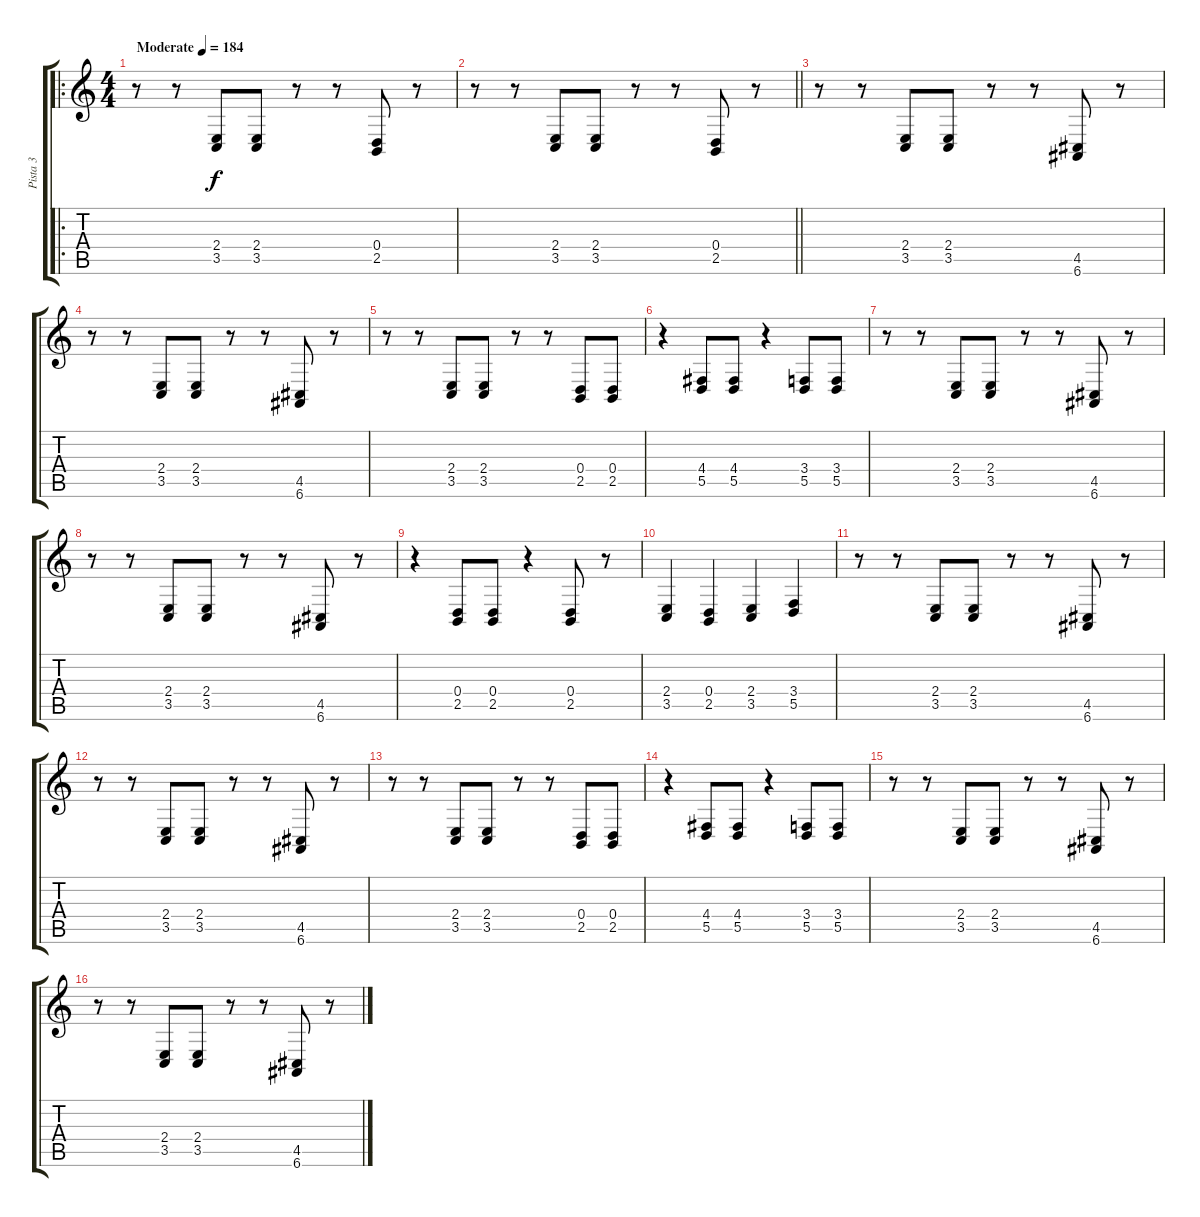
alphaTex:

\track ("Pista 3" "Pista 3") {instrument acousticgrandpiano}
\staff {score tabs}
\tuning (E4 B3 G3 D3 A2 E2) {hide}
\ro
\ts (4 4)
\tempo (184 "Moderate")
\clef g2
\ks c
r.8{dy f instrument acousticgrandpiano} r.8 (2.4 3.5).8 (2.4 3.5).8 r.8 r.8 (0.4 2.5).8 r.8 |
\barLineRight lightlight
r.8 r.8 (2.4 3.5).8 (2.4 3.5).8 r.8 r.8 (0.4 2.5).8 r.8 |
r.8 r.8 (2.4 3.5).8 (2.4 3.5).8 r.8 r.8 (4.5 6.6).8 r.8 |
r.8 r.8 (2.4 3.5).8 (2.4 3.5).8 r.8 r.8 (4.5 6.6).8 r.8 |
r.8 r.8 (2.4 3.5).8 (2.4 3.5).8 r.8 r.8 (0.4 2.5).8 (0.4 2.5).8 |
r.4 (4.4 5.5).8 (4.4 5.5).8 r.4 (3.4 5.5).8 (3.4 5.5).8 |
r.8 r.8 (2.4 3.5).8 (2.4 3.5).8 r.8 r.8 (4.5 6.6).8 r.8 |
r.8 r.8 (2.4 3.5).8 (2.4 3.5).8 r.8 r.8 (4.5 6.6).8 r.8 |
r.4 (0.4 2.5).8 (0.4 2.5).8 r.4 (0.4 2.5).8 r.8 |
(2.4 3.5).4 (0.4 2.5).4 (2.4 3.5).4 (3.4 5.5).4 |
r.8 r.8 (2.4 3.5).8 (2.4 3.5).8 r.8 r.8 (4.5 6.6).8 r.8 |
r.8 r.8 (2.4 3.5).8 (2.4 3.5).8 r.8 r.8 (4.5 6.6).8 r.8 |
r.8 r.8 (2.4 3.5).8 (2.4 3.5).8 r.8 r.8 (0.4 2.5).8 (0.4 2.5).8 |
r.4 (4.4 5.5).8 (4.4 5.5).8 r.4 (3.4 5.5).8 (3.4 5.5).8 |
r.8 r.8 (2.4 3.5).8 (2.4 3.5).8 r.8 r.8 (4.5 6.6).8 r.8 |
r.8 r.8 (2.4 3.5).8 (2.4 3.5).8 r.8 r.8 (4.5 6.6).8 r.8
